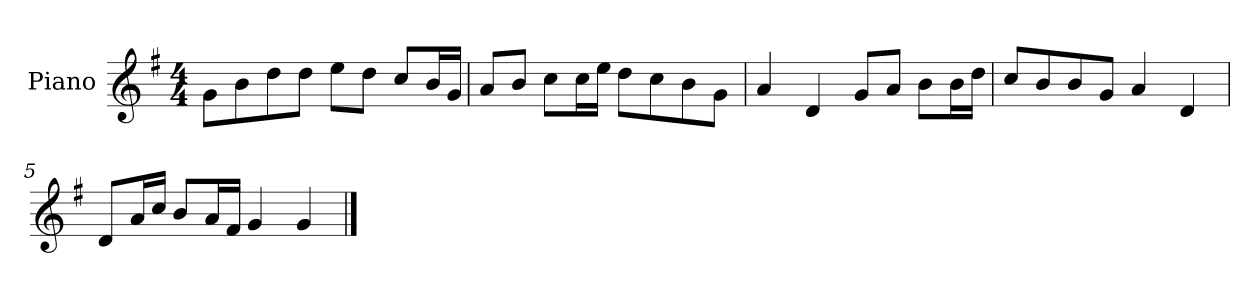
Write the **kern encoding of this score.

**kern
*part1
*staff1
*I"Piano
*I'P-no
*clefG2
*k[f#]
*M4/4
*MM90
=1
8g\L
8b\
8dd\
8dd\J
8ee\L
8dd\J
8cc/L
16b/L
16g/JJ
=2
8a/L
8b/J
8cc\L
16cc\L
16ee\JJ
8dd\L
8cc\
8b\
8g\J
=3
4a/
4d/
8g/L
8a/J
8b\L
16b\L
16dd\JJ
=4
8cc/L
8b/
8b/
8g/J
4a/
4d/
=5
8d/L
16a/L
16cc/JJ
8b/L
16a/L
16f#/JJ
4g/
4g/
==
*-
